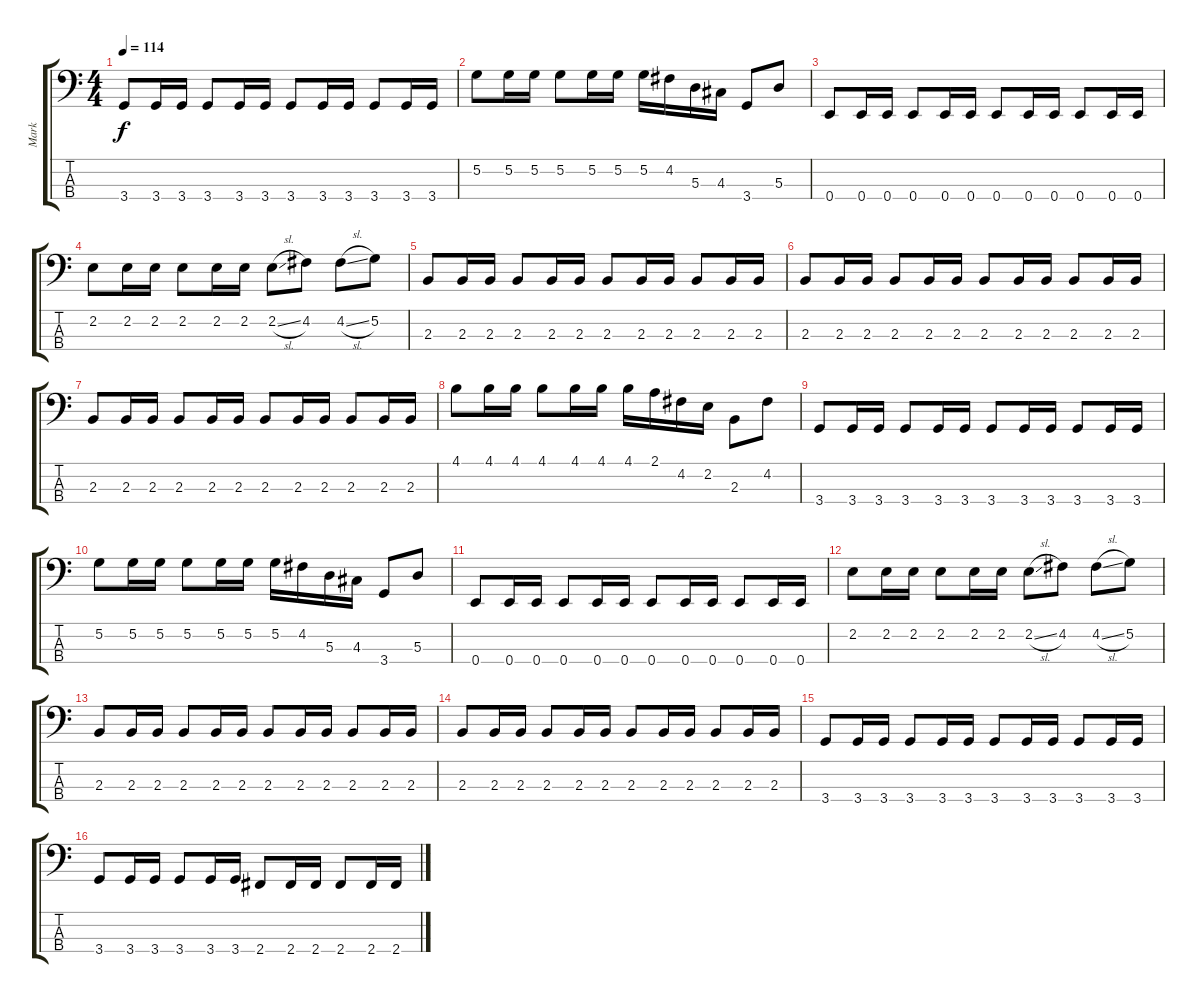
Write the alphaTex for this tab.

\track ("Mark" "Mark") {instrument electricbassfinger}
\staff {score tabs}
\tuning (G2 D2 A1 E1) {hide}
\ts (4 4)
\tempo 114
\clef f4
\ks c
3.4.8{dy f} 3.4.16 3.4.16 3.4.8 3.4.16 3.4.16 3.4.8 3.4.16 3.4.16 3.4.8 3.4.16 3.4.16 |
5.2.8 5.2.16 5.2.16 5.2.8 5.2.16 5.2.16 5.2.16 4.2.16 5.3.16 4.3.16 3.4.8 5.3.8 |
0.4.8 0.4.16 0.4.16 0.4.8 0.4.16 0.4.16 0.4.8 0.4.16 0.4.16 0.4.8 0.4.16 0.4.16 |
2.2.8 2.2.16 2.2.16 2.2.8 2.2.16 2.2.16 2.2{sl}.8 4.2.8 4.2{sl}.8 5.2.8 |
2.3.8 2.3.16 2.3.16 2.3.8 2.3.16 2.3.16 2.3.8 2.3.16 2.3.16 2.3.8 2.3.16 2.3.16 |
2.3.8 2.3.16 2.3.16 2.3.8 2.3.16 2.3.16 2.3.8 2.3.16 2.3.16 2.3.8 2.3.16 2.3.16 |
2.3.8 2.3.16 2.3.16 2.3.8 2.3.16 2.3.16 2.3.8 2.3.16 2.3.16 2.3.8 2.3.16 2.3.16 |
4.1.8 4.1.16 4.1.16 4.1.8 4.1.16 4.1.16 4.1.16 2.1.16 4.2.16 2.2.16 2.3.8 4.2.8 |
3.4.8 3.4.16 3.4.16 3.4.8 3.4.16 3.4.16 3.4.8 3.4.16 3.4.16 3.4.8 3.4.16 3.4.16 |
5.2.8 5.2.16 5.2.16 5.2.8 5.2.16 5.2.16 5.2.16 4.2.16 5.3.16 4.3.16 3.4.8 5.3.8 |
0.4.8 0.4.16 0.4.16 0.4.8 0.4.16 0.4.16 0.4.8 0.4.16 0.4.16 0.4.8 0.4.16 0.4.16 |
2.2.8 2.2.16 2.2.16 2.2.8 2.2.16 2.2.16 2.2{sl}.8 4.2.8 4.2{sl}.8 5.2.8 |
2.3.8 2.3.16 2.3.16 2.3.8 2.3.16 2.3.16 2.3.8 2.3.16 2.3.16 2.3.8 2.3.16 2.3.16 |
2.3.8 2.3.16 2.3.16 2.3.8 2.3.16 2.3.16 2.3.8 2.3.16 2.3.16 2.3.8 2.3.16 2.3.16 |
3.4.8 3.4.16 3.4.16 3.4.8 3.4.16 3.4.16 3.4.8 3.4.16 3.4.16 3.4.8 3.4.16 3.4.16 |
3.4.8 3.4.16 3.4.16 3.4.8 3.4.16 3.4.16 2.4.8 2.4.16 2.4.16 2.4.8 2.4.16 2.4.16
